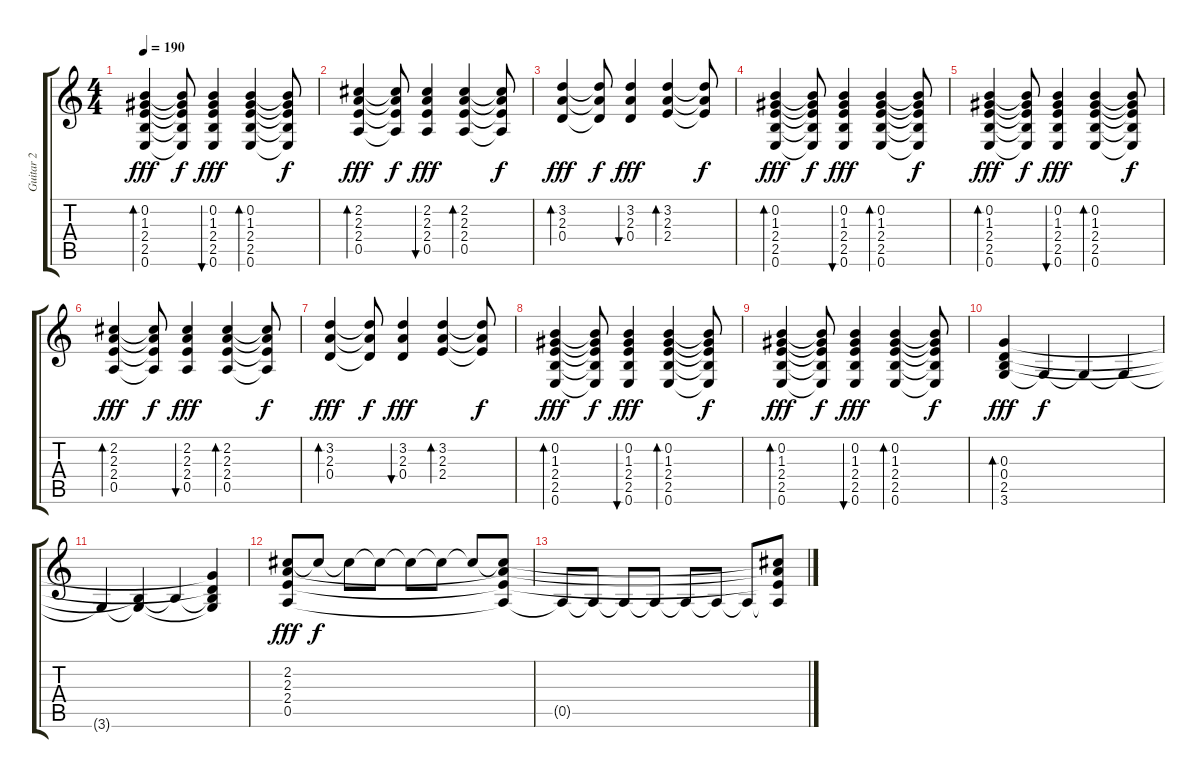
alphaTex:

\track ("Guitar 2" "Guitar 2") {instrument acousticguitarsteel}
\staff {score tabs}
\tuning (E4 B3 G3 D3 A2 E2) {hide}
\ts (4 4)
\tempo 190
\clef g2
\ks c
(0.2 1.3 2.4 2.5 0.6).4{bd 60 dy fff} (0.2{t} 1.3{t} 2.4{t} 2.5{t} 0.6{t}).8{dy f} (0.2 1.3 2.4 2.5 0.6).4{bu 60 dy fff} (0.2 1.3 2.4 2.5 0.6).4{bd 60} (0.2{t} 1.3{t} 2.4{t} 2.5{t} 0.6{t}).8{dy f} |
(2.2 2.3 2.4 0.5).4{bd 60 dy fff} (2.2{t} 2.3{t} 2.4{t} 0.5{t}).8{dy f} (2.2 2.3 2.4 0.5).4{bu 60 dy fff} (2.2 2.3 2.4 0.5).4{bd 60} (2.2{t} 2.3{t} 2.4{t} 0.5{t}).8{dy f} |
(3.2 2.3 0.4).4{bd 60 dy fff} (3.2{t} 2.3{t} 0.4{t}).8{dy f} (3.2 2.3 0.4).4{bu 60 dy fff} (3.2 2.3 2.4).4{bd 60} (3.2{t} 2.3{t} 2.4{t}).8{dy f} |
(0.2 1.3 2.4 2.5 0.6).4{bd 60 dy fff} (0.2{t} 1.3{t} 2.4{t} 2.5{t} 0.6{t}).8{dy f} (0.2 1.3 2.4 2.5 0.6).4{bu 60 dy fff} (0.2 1.3 2.4 2.5 0.6).4{bd 60} (0.2{t} 1.3{t} 2.4{t} 2.5{t} 0.6{t}).8{dy f} |
(0.2 1.3 2.4 2.5 0.6).4{bd 60 dy fff} (0.2{t} 1.3{t} 2.4{t} 2.5{t} 0.6{t}).8{dy f} (0.2 1.3 2.4 2.5 0.6).4{bu 60 dy fff} (0.2 1.3 2.4 2.5 0.6).4{bd 60} (0.2{t} 1.3{t} 2.4{t} 2.5{t} 0.6{t}).8{dy f} |
(2.2 2.3 2.4 0.5).4{bd 60 dy fff} (2.2{t} 2.3{t} 2.4{t} 0.5{t}).8{dy f} (2.2 2.3 2.4 0.5).4{bu 60 dy fff} (2.2 2.3 2.4 0.5).4{bd 60} (2.2{t} 2.3{t} 2.4{t} 0.5{t}).8{dy f} |
(3.2 2.3 0.4).4{bd 60 dy fff} (3.2{t} 2.3{t} 0.4{t}).8{dy f} (3.2 2.3 0.4).4{bu 60 dy fff} (3.2 2.3 2.4).4{bd 60} (3.2{t} 2.3{t} 2.4{t}).8{dy f} |
(0.2 1.3 2.4 2.5 0.6).4{bd 60 dy fff} (0.2{t} 1.3{t} 2.4{t} 2.5{t} 0.6{t}).8{dy f} (0.2 1.3 2.4 2.5 0.6).4{bu 60 dy fff} (0.2 1.3 2.4 2.5 0.6).4{bd 60} (0.2{t} 1.3{t} 2.4{t} 2.5{t} 0.6{t}).8{dy f} |
(0.2 1.3 2.4 2.5 0.6).4{bd 60 dy fff} (0.2{t} 1.3{t} 2.4{t} 2.5{t} 0.6{t}).8{dy f} (0.2 1.3 2.4 2.5 0.6).4{bu 60 dy fff} (0.2 1.3 2.4 2.5 0.6).4{bd 60} (0.2{t} 1.3{t} 2.4{t} 2.5{t} 0.6{t}).8{dy f} |
(0.3 0.4 2.5 3.6).4{bd 60 dy fff} 3.6{t}.4{dy f} 3.6{t}.4 3.6{t}.4 |
3.6{t}.4 (2.5{t} 3.6{t}).4 2.5{t}.4 (0.3{t} 0.4{t} 2.5{t} 3.6{t}).4 |
(2.2 2.3 2.4 0.5).8{dy fff} 2.2{t}.8{dy f} 2.2{t}.8 2.2{t}.8 2.2{t}.8 2.2{t}.8 2.2{t}.8 (2.2{t} 2.3{t} 2.4{t} 0.5{t}).8 |
0.5{t}.8 0.5{t}.8 0.5{t}.8 0.5{t}.8 0.5{t}.8 0.5{t}.8 0.5{t}.8 (2.2{t} 2.3{t} 2.4{t} 0.5{t}).8
